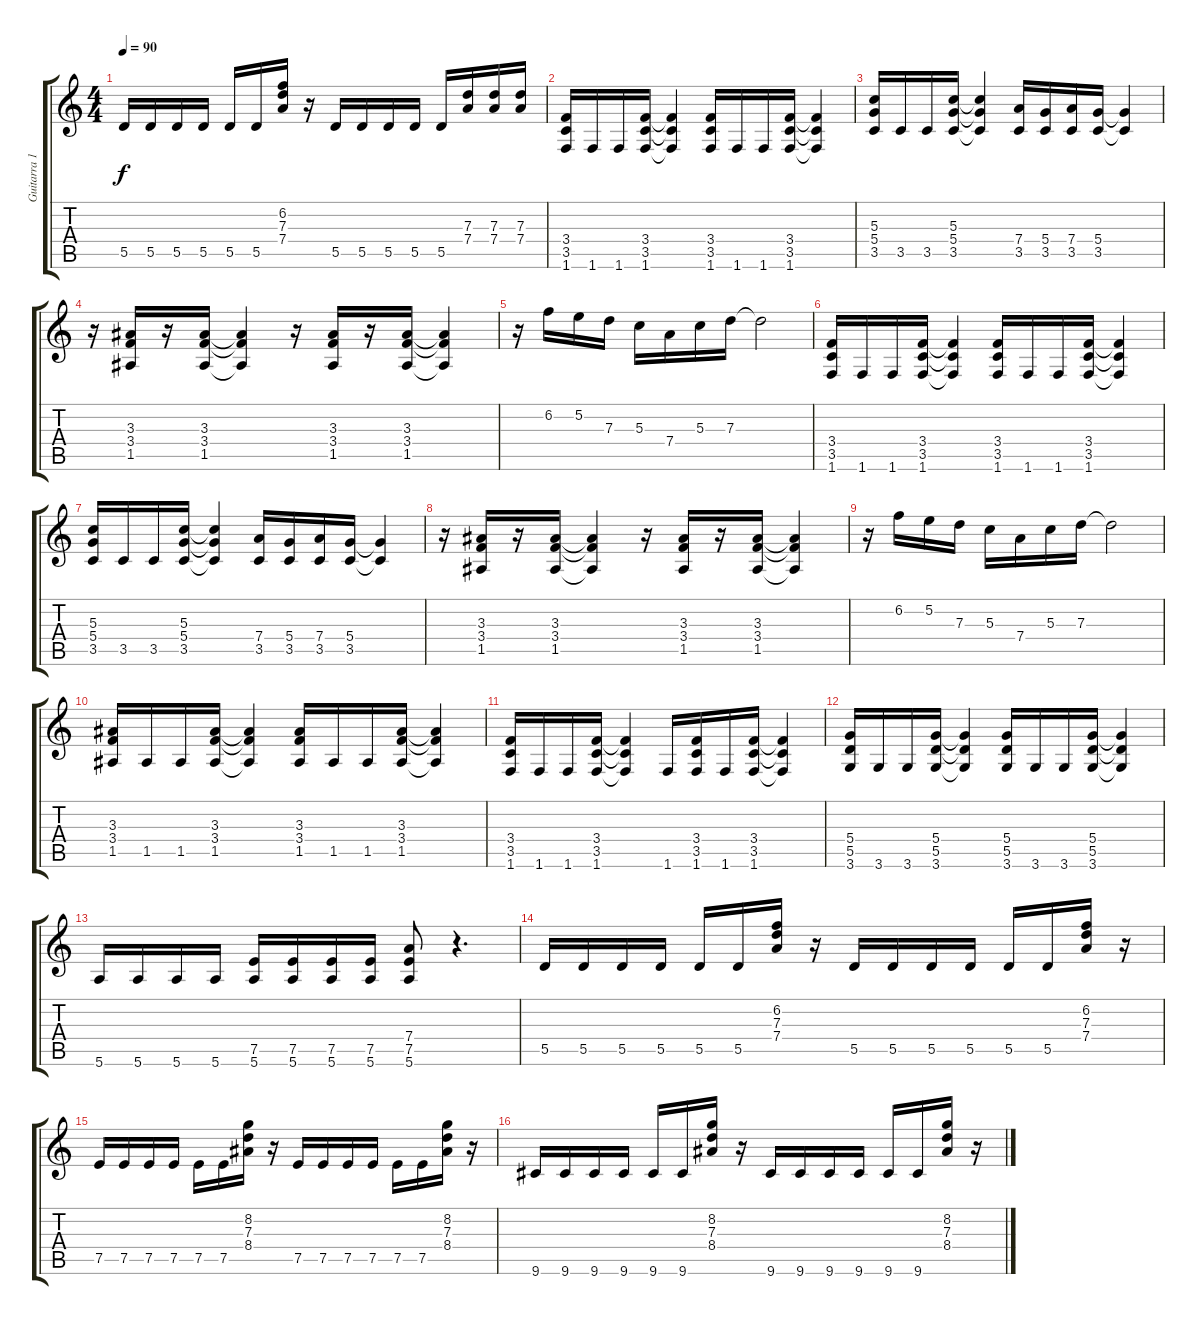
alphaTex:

\track ("Guitarra 1" "Guitarra 1") {instrument overdrivenguitar}
\staff {score tabs}
\tuning (E4 B3 G3 D3 A2 E2) {hide}
\ts (4 4)
\tempo 90
\clef g2
\ks c
5.5.16{dy f} 5.5.16 5.5.16 5.5.16 5.5.16 5.5.16 (6.2 7.3 7.4).16 r.16 5.5.16 5.5.16 5.5.16 5.5.16 5.5.16 (7.3 7.4).16 (7.3 7.4).16 (7.3 7.4).16 |
(3.4 3.5 1.6).16 1.6.16 1.6.16 (3.4 3.5 1.6).16 (3.4{t} 3.5{t} 1.6{t}).4 (3.4 3.5 1.6).16 1.6.16 1.6.16 (3.4 3.5 1.6).16 (3.4{t} 3.5{t} 1.6{t}).4 |
(5.3 5.4 3.5).16 3.5.16 3.5.16 (5.3 5.4 3.5).16 (5.3{t} 5.4{t} 3.5{t}).4 (7.4 3.5).16 (5.4 3.5).16 (7.4 3.5).16 (5.4 3.5).16 (5.4{t} 3.5{t}).4 |
r.16 (3.3 3.4 1.5).16 r.16 (3.3 3.4 1.5).16 (3.3{t} 3.4{t} 1.5{t}).4 r.16 (3.3 3.4 1.5).16 r.16 (3.3 3.4 1.5).16 (3.3{t} 3.4{t} 1.5{t}).4 |
r.16 6.2.16 5.2.16 7.3.16 5.3.16 7.4.16 5.3.16 7.3.16 7.3{t}.2 |
(3.4 3.5 1.6).16 1.6.16 1.6.16 (3.4 3.5 1.6).16 (3.4{t} 3.5{t} 1.6{t}).4 (3.4 3.5 1.6).16 1.6.16 1.6.16 (3.4 3.5 1.6).16 (3.4{t} 3.5{t} 1.6{t}).4 |
(5.3 5.4 3.5).16 3.5.16 3.5.16 (5.3 5.4 3.5).16 (5.3{t} 5.4{t} 3.5{t}).4 (7.4 3.5).16 (5.4 3.5).16 (7.4 3.5).16 (5.4 3.5).16 (5.4{t} 3.5{t}).4 |
r.16 (3.3 3.4 1.5).16 r.16 (3.3 3.4 1.5).16 (3.3{t} 3.4{t} 1.5{t}).4 r.16 (3.3 3.4 1.5).16 r.16 (3.3 3.4 1.5).16 (3.3{t} 3.4{t} 1.5{t}).4 |
r.16 6.2.16 5.2.16 7.3.16 5.3.16 7.4.16 5.3.16 7.3.16 7.3{t}.2 |
(3.3 3.4 1.5).16 1.5.16 1.5.16 (3.3 3.4 1.5).16 (3.3{t} 3.4{t} 1.5{t}).4 (3.3 3.4 1.5).16 1.5.16 1.5.16 (3.3 3.4 1.5).16 (3.3{t} 3.4{t} 1.5{t}).4 |
(3.4 3.5 1.6).16 1.6.16 1.6.16 (3.4 3.5 1.6).16 (3.4{t} 3.5{t} 1.6{t}).4 1.6.16 (3.4 3.5 1.6).16 1.6.16 (3.4 3.5 1.6).16 (3.4{t} 3.5{t} 1.6{t}).4 |
(5.4 5.5 3.6).16 3.6.16 3.6.16 (5.4 5.5 3.6).16 (5.4{t} 5.5{t} 3.6{t}).4 (5.4 5.5 3.6).16 3.6.16 3.6.16 (5.4 5.5 3.6).16 (5.4{t} 5.5{t} 3.6{t}).4 |
5.6.16 5.6.16 5.6.16 5.6.16 (7.5 5.6).16 (7.5 5.6).16 (7.5 5.6).16 (7.5 5.6).16 (7.4 7.5 5.6).8 r.4{d} |
5.5.16 5.5.16 5.5.16 5.5.16 5.5.16 5.5.16 (6.2 7.3 7.4).16 r.16 5.5.16 5.5.16 5.5.16 5.5.16 5.5.16 5.5.16 (6.2 7.3 7.4).16 r.16 |
7.5.16 7.5.16 7.5.16 7.5.16 7.5.16 7.5.16 (8.2 7.3 8.4).16 r.16 7.5.16 7.5.16 7.5.16 7.5.16 7.5.16 7.5.16 (8.2 7.3 8.4).16 r.16 |
9.6.16 9.6.16 9.6.16 9.6.16 9.6.16 9.6.16 (8.2 7.3 8.4).16 r.16 9.6.16 9.6.16 9.6.16 9.6.16 9.6.16 9.6.16 (8.2 7.3 8.4).16 r.16
